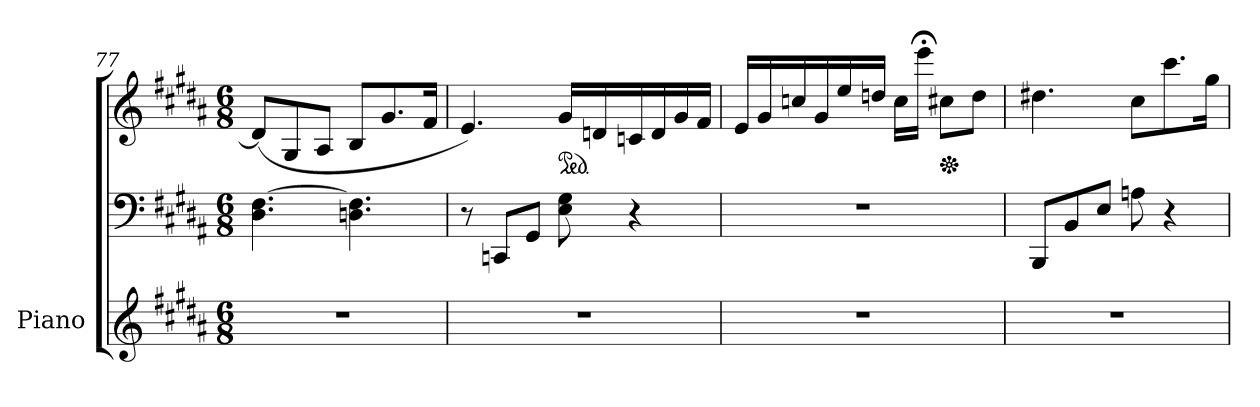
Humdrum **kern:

**kern	**kern	**kern
*part1	*part1	*part1
*staff3	*staff2	*staff1
*I"Piano	*	*
*I'Pno.	*	*
*clefG2	*clefF4	*clefG2
*k[f#c#g#d#a#]	*k[f#c#g#d#a#]	*k[f#c#g#d#a#]
*M6/8	*M6/8	*M6/8
=77	=77	=77
2.r	4.D#\ [4.F#\	(<8d#/L]
.	.	8G#/
.	.	8A#/J
.	4.Dn\ 4.F#\]	8B/L
.	.	8.g#/
.	.	16f#/Jk
=78	=78	=78
2.r	8r	4.e/)
.	8CCn/L	.
.	8GG#/J	.
*	*	*ped
.	8E\ 8G#\	16g#!/LL
.	.	16dn!/
.	4r	16cn!/
.	.	16d!/
.	.	16g#!/
.	.	16f#!/JJ
=79	=79	=79
2.r	2.r	16e!/LL
.	.	16g#!/
.	.	16ccn!/
.	.	16g#!/
.	.	16ee!/
.	.	16ddn!/JJ
.	.	16cc!\LL
.	.	16eee;<!\JJ
*	*	*Xped
.	.	8cc#X\L
.	.	8dd\J
=80	=80	=80
2.r	8BBB/L	4.dd#X\
.	8BB/	.
.	8E/J	.
.	8An\	8cc#\L
.	4r	8.ccc#\
.	.	16gg#\Jk
=	=	=
*-	*-	*-
